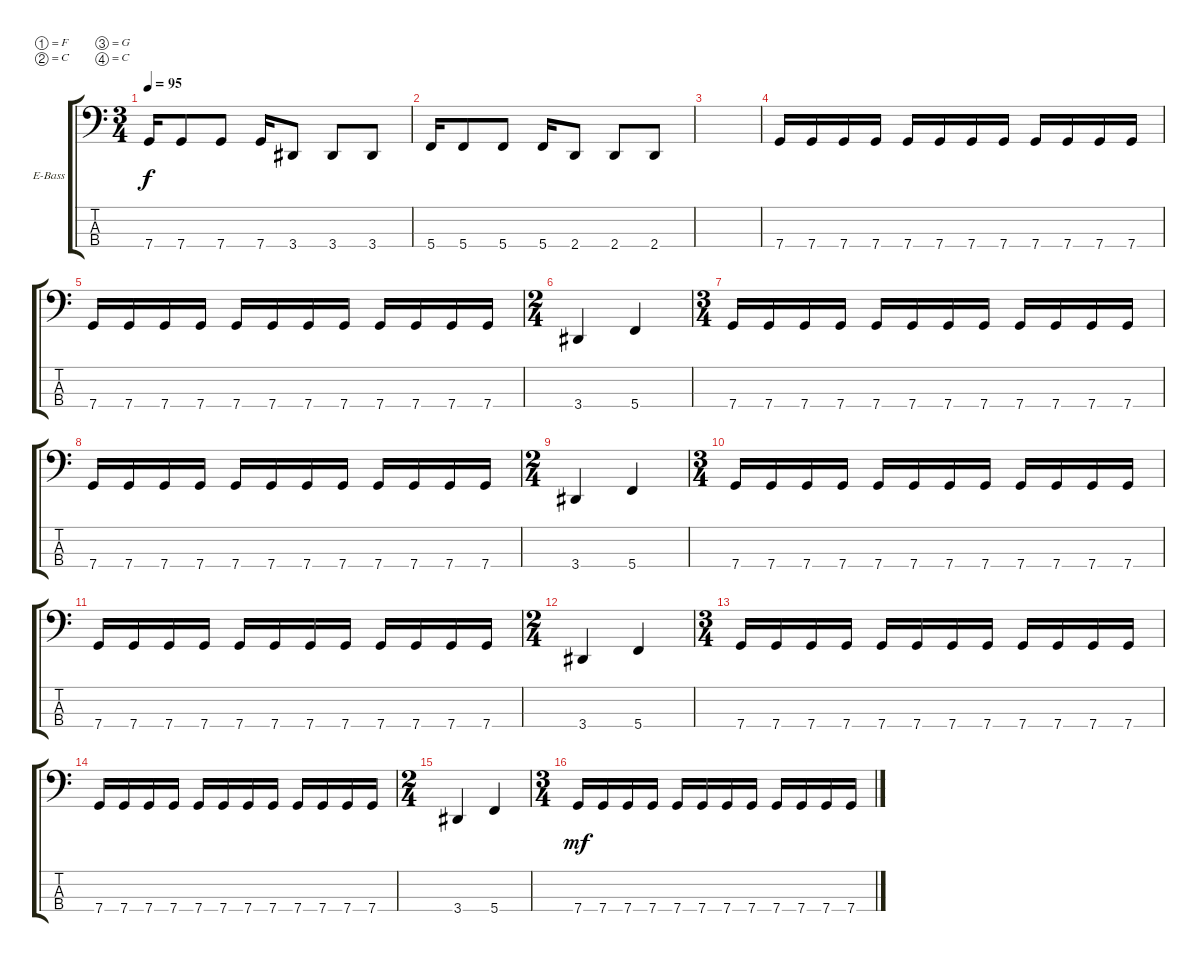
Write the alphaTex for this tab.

\defaultSystemsLayout 4
\bracketExtendMode groupsimilarinstruments
\firstSystemTrackNameOrientation horizontal
\otherSystemsTrackNameOrientation horizontal
\track ("Erzan" "E-Bass") {instrument electricbassfinger}
\staff {score tabs}
\tuning (F2 C2 G1 C1)
\ts (3 4)
\tempo 95
\clef f4
\scale
0.333333
\ks c
7.4.16{dy f} 7.4.8 7.4.8 7.4.16 3.4.8 3.4.8 3.4.8 |
5.4.16 5.4.8 5.4.8 5.4.16 2.4.8 2.4.8 2.4.8 |
|
7.4.16 7.4.16 7.4.16 7.4.16 7.4.16 7.4.16 7.4.16 7.4.16 7.4.16 7.4.16 7.4.16 7.4.16 |
7.4.16 7.4.16 7.4.16 7.4.16 7.4.16 7.4.16 7.4.16 7.4.16 7.4.16 7.4.16 7.4.16 7.4.16 |
\ts (2 4)
3.4.4 5.4.4 |
\ts (3 4)
7.4.16 7.4.16 7.4.16 7.4.16 7.4.16 7.4.16 7.4.16 7.4.16 7.4.16 7.4.16 7.4.16 7.4.16 |
7.4.16 7.4.16 7.4.16 7.4.16 7.4.16 7.4.16 7.4.16 7.4.16 7.4.16 7.4.16 7.4.16 7.4.16 |
\ts (2 4)
3.4.4 5.4.4 |
\ts (3 4)
7.4.16 7.4.16 7.4.16 7.4.16 7.4.16 7.4.16 7.4.16 7.4.16 7.4.16 7.4.16 7.4.16 7.4.16 |
7.4.16 7.4.16 7.4.16 7.4.16 7.4.16 7.4.16 7.4.16 7.4.16 7.4.16 7.4.16 7.4.16 7.4.16 |
\ts (2 4)
3.4.4 5.4.4 |
\ts (3 4)
7.4.16 7.4.16 7.4.16 7.4.16 7.4.16 7.4.16 7.4.16 7.4.16 7.4.16 7.4.16 7.4.16 7.4.16 |
7.4.16 7.4.16 7.4.16 7.4.16 7.4.16 7.4.16 7.4.16 7.4.16 7.4.16 7.4.16 7.4.16 7.4.16 |
\ts (2 4)
3.4.4 5.4.4 |
\ts (3 4)
7.4.16{dy mf} 7.4.16 7.4.16 7.4.16 7.4.16 7.4.16 7.4.16 7.4.16 7.4.16 7.4.16 7.4.16 7.4.16
